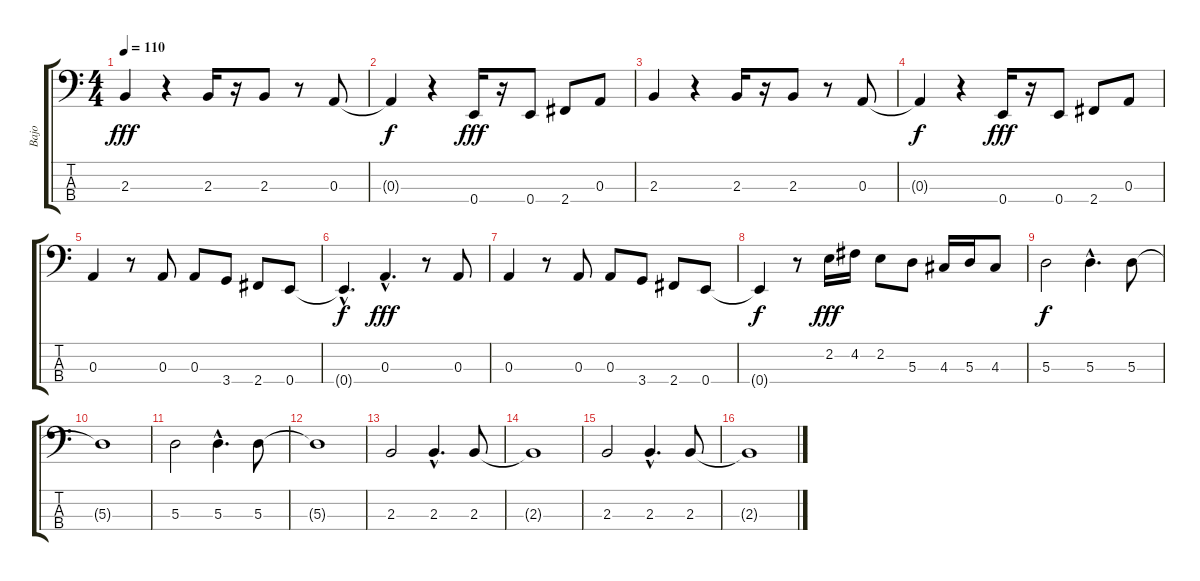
\track ("Bajo" "Bajo") {instrument electricbasspick}
\staff {score tabs}
\tuning (G2 D2 A1 E1) {hide}
\ts (4 4)
\tempo 110
\clef f4
\ks c
2.3.4{dy fff} r.4 2.3.16 r.16 2.3.8 r.8 0.3.8 |
0.3{t}.4{dy f} r.4 0.4.16{dy fff} r.16 0.4.8 2.4.8 0.3.8 |
2.3.4 r.4 2.3.16 r.16 2.3.8 r.8 0.3.8 |
0.3{t}.4{dy f} r.4 0.4.16{dy fff} r.16 0.4.8 2.4.8 0.3.8 |
0.3.4 r.8 0.3.8 0.3.8 3.4.8 2.4.8 0.4.8 |
0.4{hac t}.4{d dy f} 0.3{hac}.4{d dy fff} r.8 0.3.8 |
0.3.4 r.8 0.3.8 0.3.8 3.4.8 2.4.8 0.4.8 |
0.4{t}.4{dy f} r.8 2.2.16{dy fff} 4.2.16 2.2.8 5.3.8 4.3.16 5.3.16 4.3.8 |
5.3.2{dy f} 5.3{hac}.4{d} 5.3.8 |
5.3{t}.1 |
5.3.2 5.3{hac}.4{d} 5.3.8 |
5.3{t}.1 |
2.3.2 2.3{hac}.4{d} 2.3.8 |
2.3{t}.1 |
2.3.2 2.3{hac}.4{d} 2.3.8 |
2.3{t}.1
